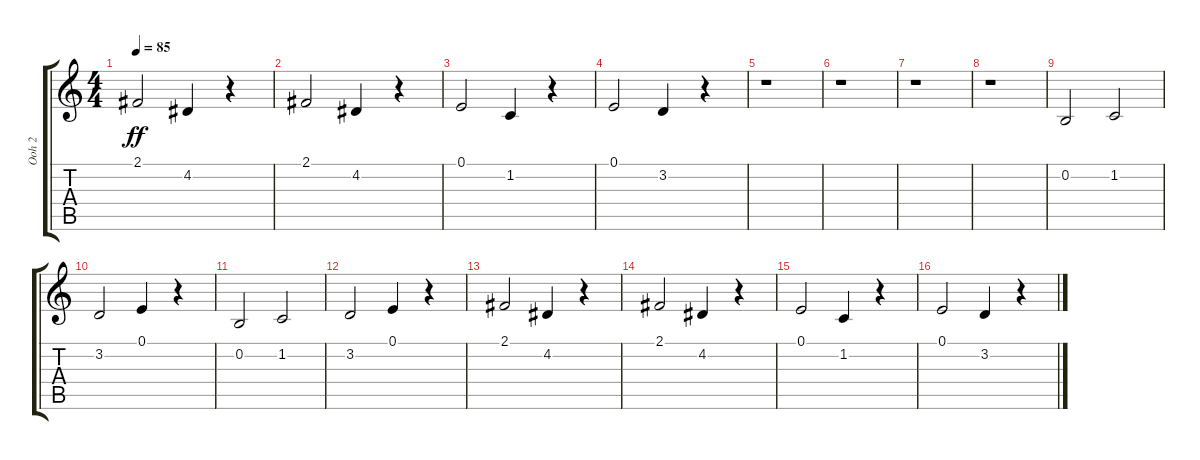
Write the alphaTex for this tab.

\track ("Ooh 2" "Ooh 2") {instrument voiceoohs}
\staff {score tabs}
\tuning (E4 B3 G3 D3 A2 E2) {hide}
\ts (4 4)
\tempo 85
\clef g2
\ks c
2.1.2{dy ff} 4.2.4 r.4 |
2.1.2 4.2.4 r.4 |
0.1.2 1.2.4 r.4 |
0.1.2 3.2.4 r.4 |
r.1 |
r.1 |
r.1 |
r.1 |
0.2.2 1.2.2 |
3.2.2 0.1.4 r.4 |
0.2.2 1.2.2 |
3.2.2 0.1.4 r.4 |
2.1.2 4.2.4 r.4 |
2.1.2 4.2.4 r.4 |
0.1.2 1.2.4 r.4 |
0.1.2 3.2.4 r.4
